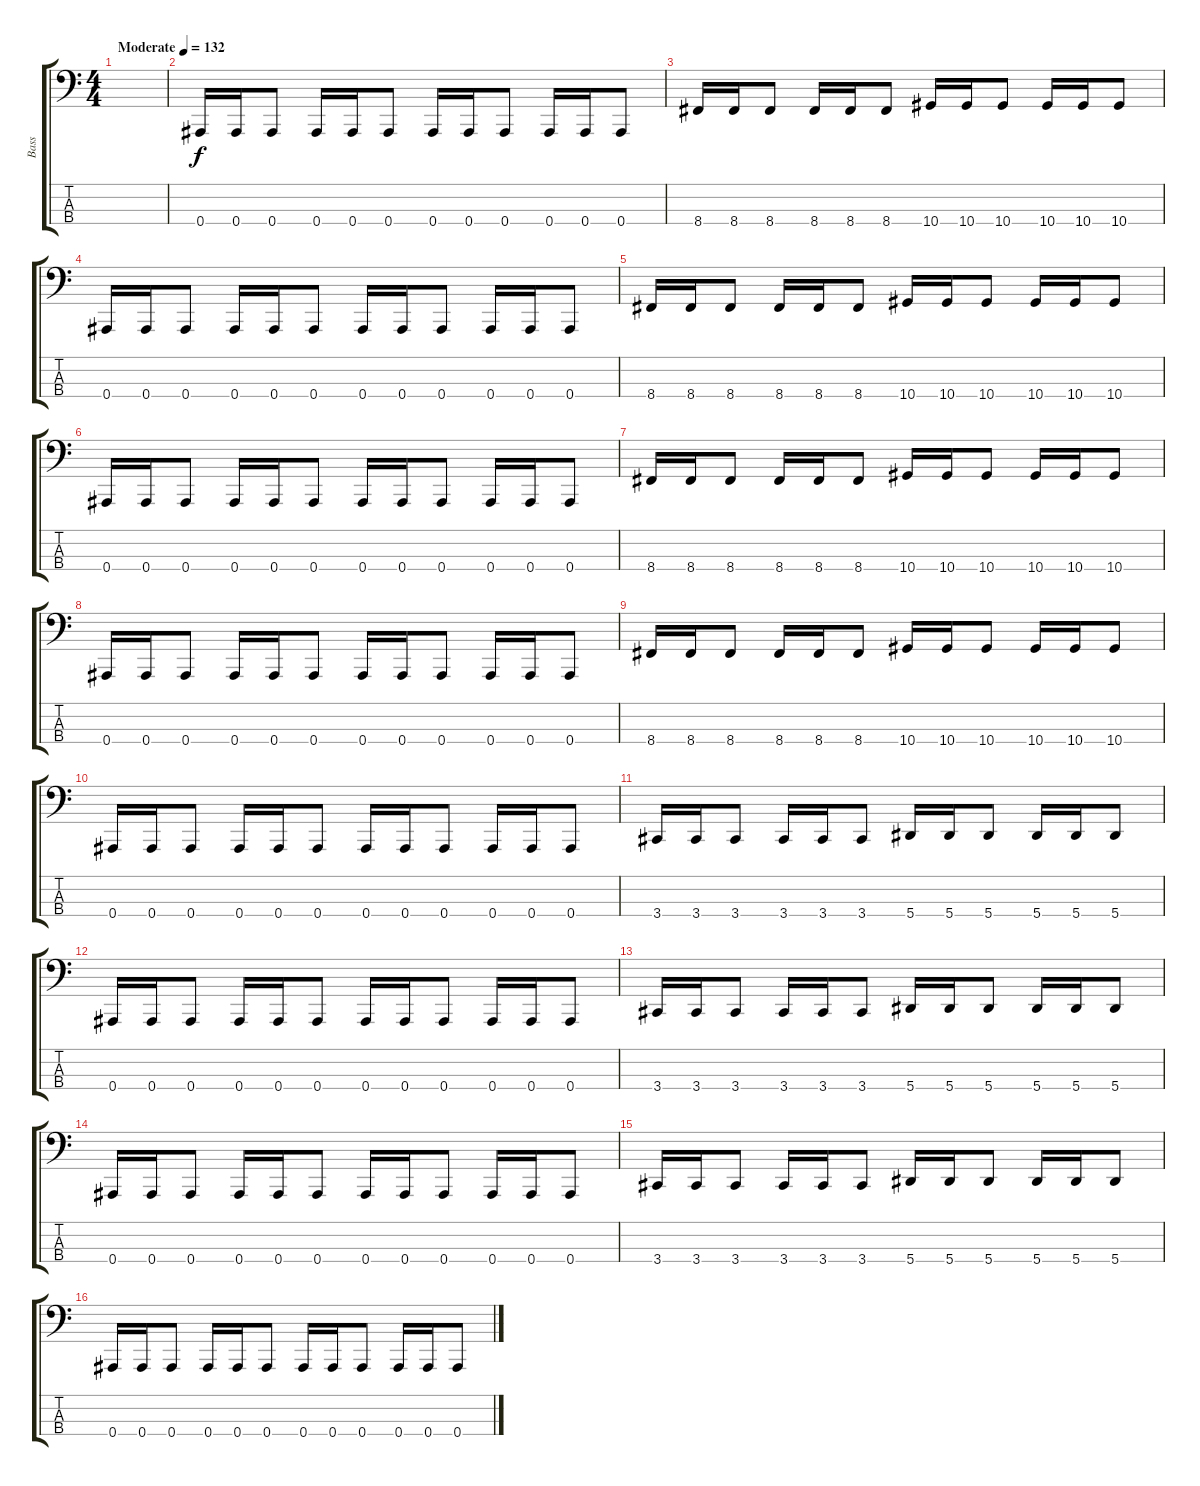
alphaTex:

\track ("Bass" "Bass") {instrument electricbassfinger}
\staff {score tabs}
\tuning (Eb2 Bb1 F1 Bb0) {hide}
\ts (4 4)
\tempo (132 "Moderate")
\clef f4
\ks c
|
0.4.16 0.4.16 0.4.8 0.4.16 0.4.16 0.4.8 0.4.16 0.4.16 0.4.8 0.4.16 0.4.16 0.4.8 |
8.4.16 8.4.16 8.4.8 8.4.16 8.4.16 8.4.8 10.4.16 10.4.16 10.4.8 10.4.16 10.4.16 10.4.8 |
0.4.16 0.4.16 0.4.8 0.4.16 0.4.16 0.4.8 0.4.16 0.4.16 0.4.8 0.4.16 0.4.16 0.4.8 |
8.4.16 8.4.16 8.4.8 8.4.16 8.4.16 8.4.8 10.4.16 10.4.16 10.4.8 10.4.16 10.4.16 10.4.8 |
0.4.16 0.4.16 0.4.8 0.4.16 0.4.16 0.4.8 0.4.16 0.4.16 0.4.8 0.4.16 0.4.16 0.4.8 |
8.4.16 8.4.16 8.4.8 8.4.16 8.4.16 8.4.8 10.4.16 10.4.16 10.4.8 10.4.16 10.4.16 10.4.8 |
0.4.16 0.4.16 0.4.8 0.4.16 0.4.16 0.4.8 0.4.16 0.4.16 0.4.8 0.4.16 0.4.16 0.4.8 |
8.4.16 8.4.16 8.4.8 8.4.16 8.4.16 8.4.8 10.4.16 10.4.16 10.4.8 10.4.16 10.4.16 10.4.8 |
0.4.16 0.4.16 0.4.8 0.4.16 0.4.16 0.4.8 0.4.16 0.4.16 0.4.8 0.4.16 0.4.16 0.4.8 |
3.4.16 3.4.16 3.4.8 3.4.16 3.4.16 3.4.8 5.4.16 5.4.16 5.4.8 5.4.16 5.4.16 5.4.8 |
0.4.16 0.4.16 0.4.8 0.4.16 0.4.16 0.4.8 0.4.16 0.4.16 0.4.8 0.4.16 0.4.16 0.4.8 |
3.4.16 3.4.16 3.4.8 3.4.16 3.4.16 3.4.8 5.4.16 5.4.16 5.4.8 5.4.16 5.4.16 5.4.8 |
0.4.16 0.4.16 0.4.8 0.4.16 0.4.16 0.4.8 0.4.16 0.4.16 0.4.8 0.4.16 0.4.16 0.4.8 |
3.4.16 3.4.16 3.4.8 3.4.16 3.4.16 3.4.8 5.4.16 5.4.16 5.4.8 5.4.16 5.4.16 5.4.8 |
0.4.16 0.4.16 0.4.8 0.4.16 0.4.16 0.4.8 0.4.16 0.4.16 0.4.8 0.4.16 0.4.16 0.4.8
